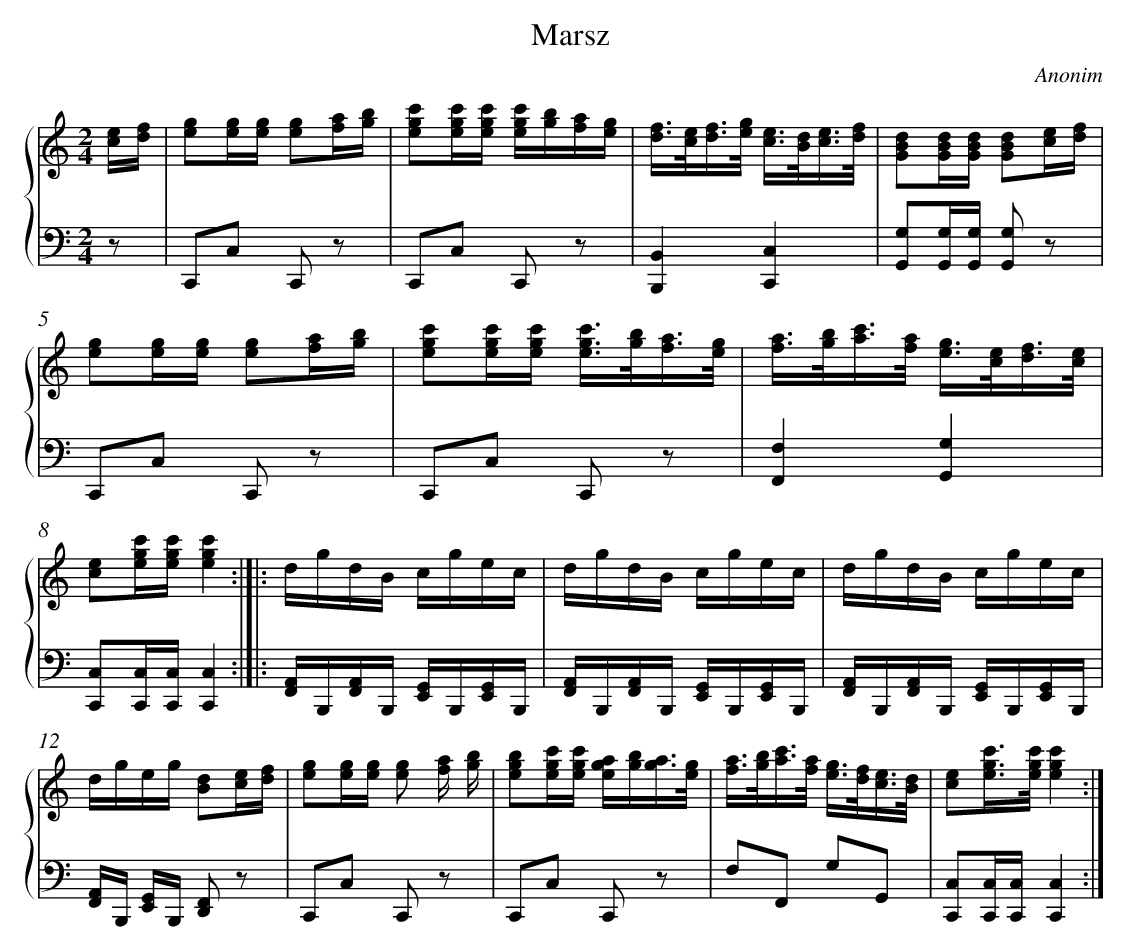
X:1
T: Marsz
C: Anonim
L: 1/16
M: 2/4
%%staves {1 2}
V: 1 clef=treble
V: 2 clef=bass
K: C
[V:1] [ec][fd] [I:setbarnb 1]|
[V:2] z2 |
[V:1] [g2e2][ge][ge] [g2e2][af][bg] |
[V:2] C,,2C,2 C,,2 z2 |
[V:1] [c'2g2e2][c'ge][c'ge] [c'ge][bg][af][ge] |
[V:2] C,,2C,2 C,,2 z2 |
[V:1] [fd]>[ec][fd]>[ge] [ec]>[dB][e3/c3/][f/d/] |
[V:2] [B,,4B,,,4][C,4C,,4] |
[V:1] [d2B2G2][dBG][dBG] [d2B2G2][ec][fd] |
[V:2] [G,2G,,2][G,G,,][G,G,,] [G,2G,,2] z2 |
[V:1] [g2e2][ge][ge] [g2e2][af][bg] |
[V:2] C,,2C,2 C,,2 z2 |
[V:1] [c'2g2e2][c'ge][c'ge] [c'ge]>[bg][a3/f3/][g/e/] |
[V:2] C,,2C,2 C,,2 z2 |
[V:1] [af]>[bg][c'a]>[af] [ge]>[ec][f3/d3/][e/c/] |
[V:2] [F,4F,,4][G,4G,,4] |
[V:1] [e2c2][c'ge][c'ge][c'4g4e4] :|]|:
[V:2] [C,2C,,2][C,C,,][C,C,,][C,4C,,4] :|]|:
[V:1] dgdB cgec |
[V:2] [A,,F,,]B,,,[A,,F,,]B,,, [G,,E,,]B,,,[G,,E,,]B,,, |
[V:1] dgdB cgec |
[V:2] [A,,F,,]B,,,[A,,F,,]B,,, [G,,E,,]B,,,[G,,E,,]B,,, |
[V:1] dgdB cgec |
[V:2] [A,,F,,]B,,,[A,,F,,]B,,, [G,,E,,]B,,,[G,,E,,]B,,, |
[V:1] dgeg [d2B2][ec][fd] |
[V:2] [A,,F,,]B,,, [G,,E,,]B,,, [F,,2D,,2] z2 |
[V:1] [g2e2][ge][ge] [g2e2] [af] [bg] |
[V:2] C,,2C,2 C,,2 z2 |
[V:1] [b2g2e2][c'ge][c'ge] [age][bg][a3/g3/][g/e/] |
[V:2] C,,2C,2 C,,2 z2 |
[V:1] [af]>[bg][c'a]>[af] [ge]>[fd][e3/c3/][d/B/] |
[V:2] F,2F,,2 G,2G,,2 |
[V:1] [e2c2][c'ge]>[c'ge][c'4g4e4] :|]
[V:2] [C,2C,,2][C,C,,][C,C,,][C,4C,,4] :|]
